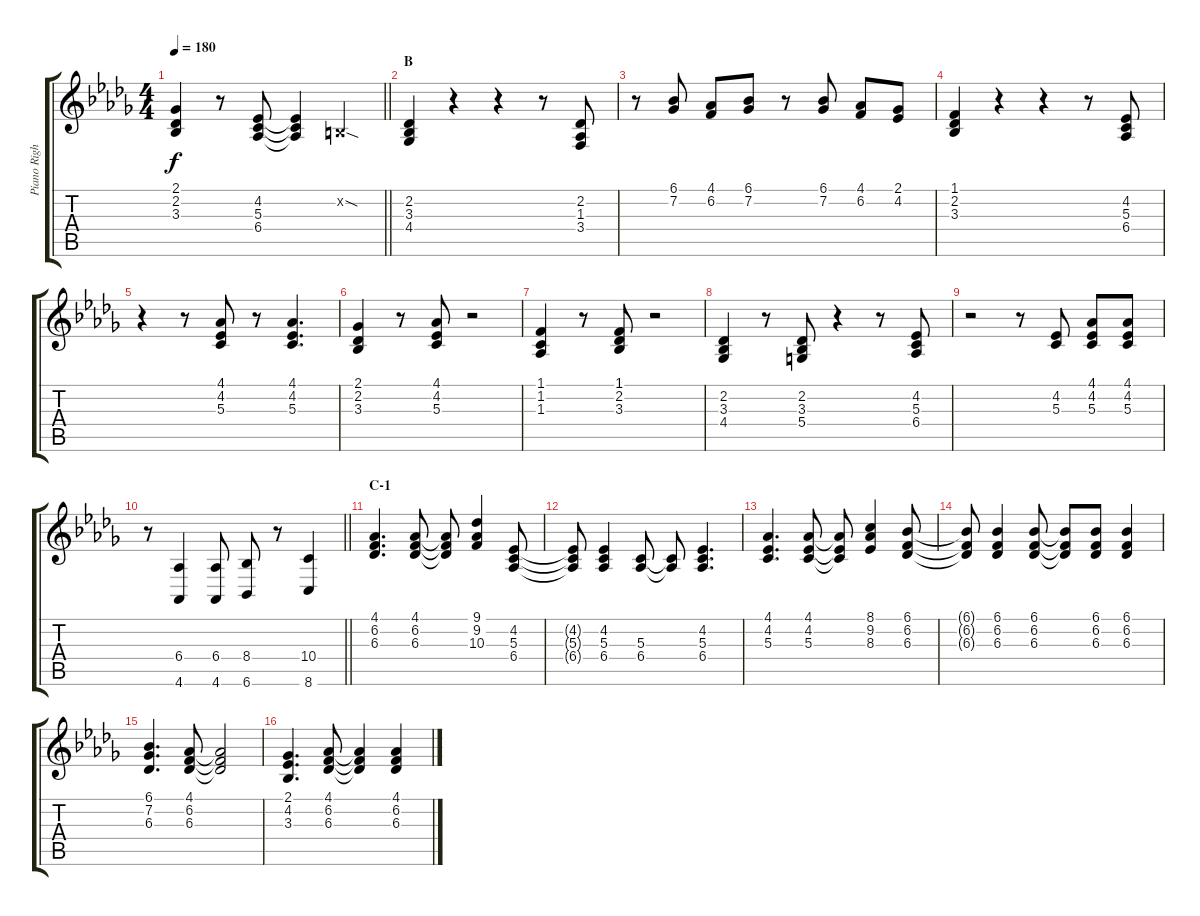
\track ("Piano Right (Kotobuki Tsumugi)" "Piano Righ") {instrument acousticgrandpiano}
\staff {score tabs}
\tuning (E4 B3 G3 D3 A2 E2) {hide}
\ts (4 4)
\tempo 180
\clef g2
\barLineRight lightlight
\ks db
(2.1 2.2 3.3).4{dy f} r.8 (4.2 5.3 6.4).8 (4.2{t} 5.3{t} 6.4{t}).4 0.2{sod x}.4 |
\section ("" "B")
(2.2 3.3 4.4).4 r.4 r.4 r.8 (2.2 1.3 3.4).8 |
r.8 (6.1 7.2).8 (4.1 6.2).8 (6.1 7.2).8 r.8 (6.1 7.2).8 (4.1 6.2).8 (2.1 4.2).8 |
(1.1 2.2 3.3).4 r.4 r.4 r.8 (4.2 5.3 6.4).8 |
r.4 r.8 (4.1 4.2 5.3).8 r.8 (4.1 4.2 5.3).4{d} |
(2.1 2.2 3.3).4 r.8 (4.1 4.2 5.3).8 r.2 |
(1.1 1.2 1.3).4 r.8 (1.1 2.2 3.3).8 r.2 |
(2.2 3.3 4.4).4 r.8 (2.2 3.3 5.4).8 r.4 r.8 (4.2 5.3 6.4).8 |
r.2 r.8 (4.2 5.3).8 (4.1 4.2 5.3).8 (4.1 4.2 5.3).8 |
\barLineRight lightlight
r.8 (6.4 4.6).4 (6.4 4.6).8 (8.4 6.6).8 r.8 (10.4 8.6).4 |
\section ("" "C-1")
(4.1 6.2 6.3).4{d} (4.1 6.2 6.3).8 (4.1{t} 6.2{t} 6.3{t}).8 (9.1 9.2 10.3).4 (4.2 5.3 6.4).8 |
(4.2{t} 5.3{t} 6.4{t}).8 (4.2 5.3 6.4).4 (5.3 6.4).8 (5.3{t} 6.4{t}).8 (4.2 5.3 6.4).4{d} |
(4.1 4.2 5.3).4{d} (4.1 4.2 5.3).8 (4.1{t} 4.2{t} 5.3{t}).8 (8.1 9.2 8.3).4 (6.1 6.2 6.3).8 |
(6.1{t} 6.2{t} 6.3{t}).8 (6.1 6.2 6.3).4 (6.1 6.2 6.3).8 (6.1{t} 6.2{t} 6.3{t}).8 (6.1 6.2 6.3).8 (6.1 6.2 6.3).4 |
(6.1 7.2 6.3).4{d} (4.1 6.2 6.3).8 (4.1{t} 6.2{t} 6.3{t}).2 |
(2.1 4.2 3.3).4{d} (4.1 6.2 6.3).8 (4.1{t} 6.2{t} 6.3{t}).4 (4.1 6.2 6.3).4
